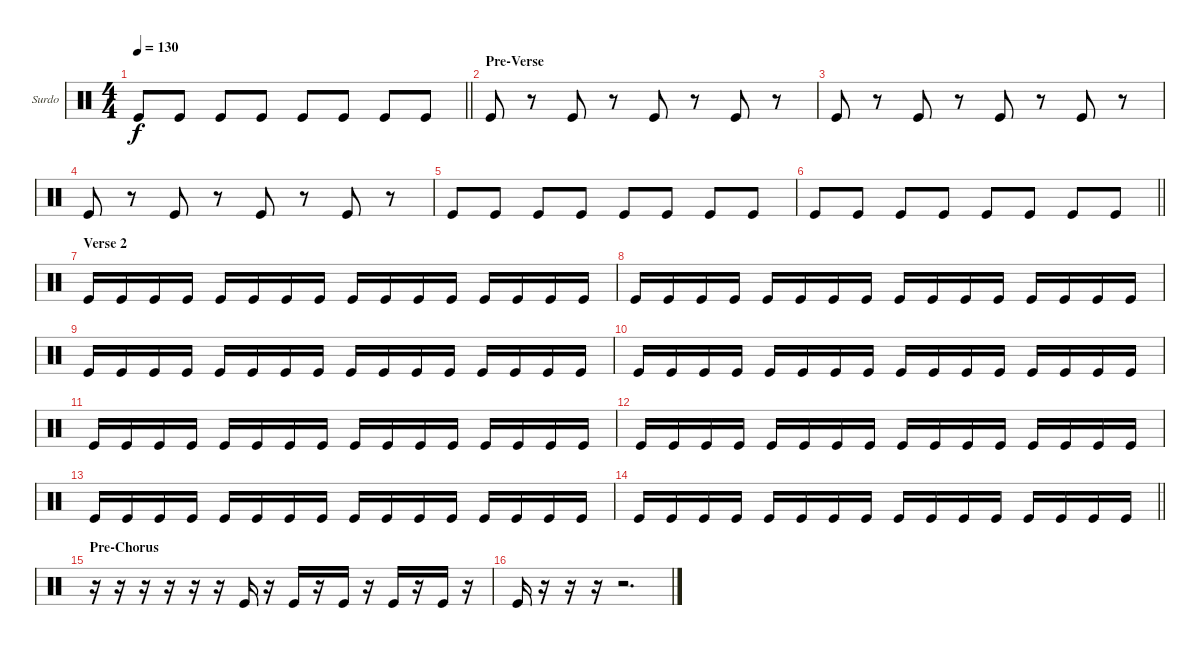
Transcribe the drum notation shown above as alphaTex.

\bracketExtendMode groupsimilarinstruments
\firstSystemTrackNameOrientation horizontal
\otherSystemsTrackNameOrientation horizontal
\track ("Surdo" "Surdo") {instrument percussion}
\staff {score}
\articulation defaults
\ts (4 4)
\tempo 130
\clef neutral
\barLineRight lightlight
\ks c "Kick (hit)".8{dy f} "Kick (hit)".8 "Kick (hit)".8 "Kick (hit)".8 "Kick (hit)".8 "Kick (hit)".8 "Kick (hit)".8 "Kick (hit)".8
|
\section ("" "Pre-Verse")
"Kick (hit)".8 r.8 "Kick (hit)".8 r.8 "Kick (hit)".8 r.8 "Kick (hit)".8 r.8 |
"Kick (hit)".8 r.8 "Kick (hit)".8 r.8 "Kick (hit)".8 r.8 "Kick (hit)".8 r.8 |
"Kick (hit)".8 r.8 "Kick (hit)".8 r.8 "Kick (hit)".8 r.8 "Kick (hit)".8 r.8 |
"Kick (hit)".8 "Kick (hit)".8 "Kick (hit)".8 "Kick (hit)".8 "Kick (hit)".8 "Kick (hit)".8 "Kick (hit)".8 "Kick (hit)".8 |
\barLineRight lightlight "Kick (hit)".8 "Kick (hit)".8 "Kick (hit)".8 "Kick (hit)".8 "Kick (hit)".8 "Kick (hit)".8 "Kick (hit)".8 "Kick (hit)".8
|
\section ("" "Verse 2")
"Kick (hit)".16 "Kick (hit)".16 "Kick (hit)".16 "Kick (hit)".16 "Kick (hit)".16 "Kick (hit)".16 "Kick (hit)".16 "Kick (hit)".16 "Kick (hit)".16 "Kick (hit)".16 "Kick (hit)".16 "Kick (hit)".16 "Kick (hit)".16 "Kick (hit)".16 "Kick (hit)".16 "Kick (hit)".16 |
"Kick (hit)".16 "Kick (hit)".16 "Kick (hit)".16 "Kick (hit)".16 "Kick (hit)".16 "Kick (hit)".16 "Kick (hit)".16 "Kick (hit)".16 "Kick (hit)".16 "Kick (hit)".16 "Kick (hit)".16 "Kick (hit)".16 "Kick (hit)".16 "Kick (hit)".16 "Kick (hit)".16 "Kick (hit)".16 |
"Kick (hit)".16 "Kick (hit)".16 "Kick (hit)".16 "Kick (hit)".16 "Kick (hit)".16 "Kick (hit)".16 "Kick (hit)".16 "Kick (hit)".16 "Kick (hit)".16 "Kick (hit)".16 "Kick (hit)".16 "Kick (hit)".16 "Kick (hit)".16 "Kick (hit)".16 "Kick (hit)".16 "Kick (hit)".16 |
"Kick (hit)".16 "Kick (hit)".16 "Kick (hit)".16 "Kick (hit)".16 "Kick (hit)".16 "Kick (hit)".16 "Kick (hit)".16 "Kick (hit)".16 "Kick (hit)".16 "Kick (hit)".16 "Kick (hit)".16 "Kick (hit)".16 "Kick (hit)".16 "Kick (hit)".16 "Kick (hit)".16 "Kick (hit)".16 |
"Kick (hit)".16 "Kick (hit)".16 "Kick (hit)".16 "Kick (hit)".16 "Kick (hit)".16 "Kick (hit)".16 "Kick (hit)".16 "Kick (hit)".16 "Kick (hit)".16 "Kick (hit)".16 "Kick (hit)".16 "Kick (hit)".16 "Kick (hit)".16 "Kick (hit)".16 "Kick (hit)".16 "Kick (hit)".16 |
"Kick (hit)".16 "Kick (hit)".16 "Kick (hit)".16 "Kick (hit)".16 "Kick (hit)".16 "Kick (hit)".16 "Kick (hit)".16 "Kick (hit)".16 "Kick (hit)".16 "Kick (hit)".16 "Kick (hit)".16 "Kick (hit)".16 "Kick (hit)".16 "Kick (hit)".16 "Kick (hit)".16 "Kick (hit)".16 |
"Kick (hit)".16 "Kick (hit)".16 "Kick (hit)".16 "Kick (hit)".16 "Kick (hit)".16 "Kick (hit)".16 "Kick (hit)".16 "Kick (hit)".16 "Kick (hit)".16 "Kick (hit)".16 "Kick (hit)".16 "Kick (hit)".16 "Kick (hit)".16 "Kick (hit)".16 "Kick (hit)".16 "Kick (hit)".16 |
\barLineRight lightlight "Kick (hit)".16 "Kick (hit)".16 "Kick (hit)".16 "Kick (hit)".16 "Kick (hit)".16 "Kick (hit)".16 "Kick (hit)".16 "Kick (hit)".16 "Kick (hit)".16 "Kick (hit)".16 "Kick (hit)".16 "Kick (hit)".16 "Kick (hit)".16 "Kick (hit)".16 "Kick (hit)".16 "Kick (hit)".16
|
\section ("" "Pre-Chorus")
r.16 r.16 r.16 r.16 r.16 r.16 "Kick (hit)".16 r.16 "Kick (hit)".16 r.16 "Kick (hit)".16 r.16 "Kick (hit)".16 r.16 "Kick (hit)".16 r.16 |
"Kick (hit)".16 r.16 r.16 r.16 r.2{d}
